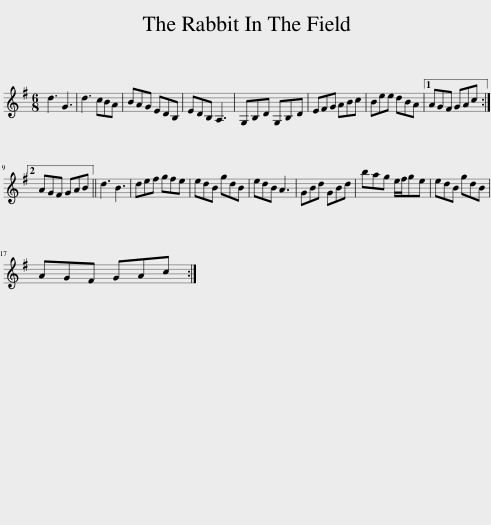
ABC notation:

X:1
L:1/8
M:6/8
I:linebreak $
K:G
V:1 treble
V:1
 d3 G3 | d3 cBA | BAG EDB, | EDB, A,3 | G,B,D G,B,D | %5
 EFG ABc | Bee dBA |1 AGF GAc :|2$ AGF GAB || d3 B3 | %10
 def gfe | edB gdB | edB A3 | GBd GBd | bag e/f/ge | %15
 edB gdB |$ AGF GAc :| %17
